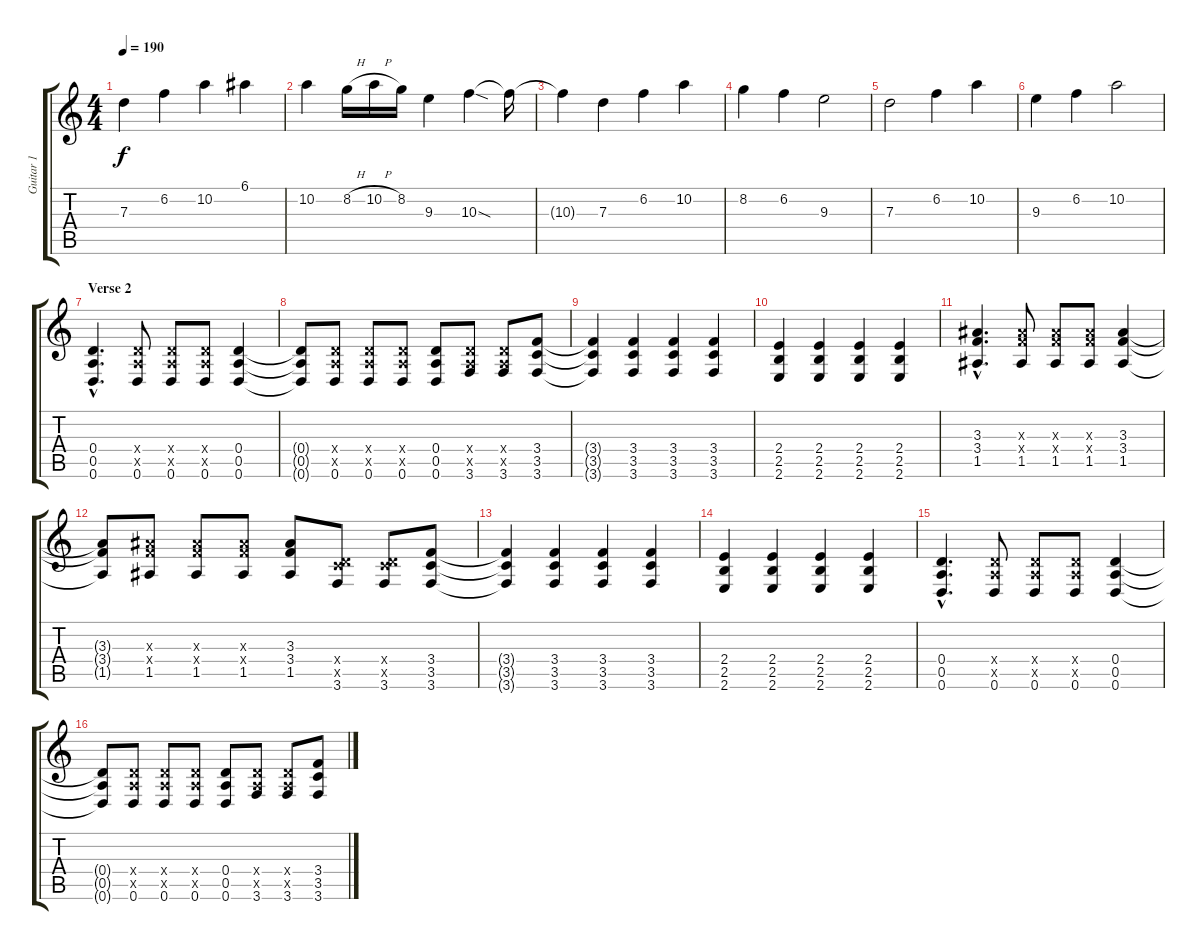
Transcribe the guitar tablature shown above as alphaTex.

\track ("Guitar 1" "Guitar 1") {instrument distortionguitar}
\staff {score tabs}
\tuning (E4 B3 G3 D3 A2 D2) {hide}
\ts (4 4)
\tempo 190
\clef g2
\ks c
7.3.4{dy f} 6.2.4 10.2.4 6.1.4 |
10.2.4 8.2{h}.16 10.2{h}.16 8.2.16 9.3.4 10.3{sod}.4 10.3{t}.16 |
10.3{t}.4 7.3.4 6.2.4 10.2.4 |
8.2.4 6.2.4 9.3.2 |
7.3.2 6.2.4 10.2.4 |
9.3.4 6.2.4 10.2.2 |
\section ("" "Verse 2")
(0.4{hac} 0.5{hac} 0.6{hac}).4{d} (0.4{x} 0.5{x} 0.6).8 (0.4{x} 0.5{x} 0.6).8 (0.4{x} 0.5{x} 0.6).8 (0.4 0.5 0.6).4 |
(0.4{t} 0.5{t} 0.6{t}).8 (0.4{x} 0.5{x} 0.6).8 (0.4{x} 0.5{x} 0.6).8 (0.4{x} 0.5{x} 0.6).8 (0.4 0.5 0.6).8 (0.4{x} 0.5{x} 3.6).8 (0.4{x} 0.5{x} 3.6).8 (3.4 3.5 3.6).8 |
(3.4{t} 3.5{t} 3.6{t}).4 (3.4 3.5 3.6).4 (3.4 3.5 3.6).4 (3.4 3.5 3.6).4 |
(2.4 2.5 2.6).4 (2.4 2.5 2.6).4 (2.4 2.5 2.6).4 (2.4 2.5 2.6).4 |
(3.3{hac} 3.4{hac} 1.5{hac}).4{d} (3.3{x} 3.4{x} 1.5).8 (3.3{x} 3.4{x} 1.5).8 (3.3{x} 3.4{x} 1.5).8 (3.3 3.4 1.5).4 |
(3.3{t} 3.4{t} 1.5{t}).8 (3.3{x} 3.4{x} 1.5).8 (3.3{x} 3.4{x} 1.5).8 (3.3{x} 3.4{x} 1.5).8 (3.3 3.4 1.5).8 (0.4{x} 3.5{x} 3.6).8 (0.4{x} 3.5{x} 3.6).8 (3.4 3.5 3.6).8 |
(3.4{t} 3.5{t} 3.6{t}).4 (3.4 3.5 3.6).4 (3.4 3.5 3.6).4 (3.4 3.5 3.6).4 |
(2.4 2.5 2.6).4 (2.4 2.5 2.6).4 (2.4 2.5 2.6).4 (2.4 2.5 2.6).4 |
(0.4{hac} 0.5{hac} 0.6{hac}).4{d} (0.4{x} 0.5{x} 0.6).8 (0.4{x} 0.5{x} 0.6).8 (0.4{x} 0.5{x} 0.6).8 (0.4 0.5 0.6).4 |
(0.4{t} 0.5{t} 0.6{t}).8 (0.4{x} 0.5{x} 0.6).8 (0.4{x} 0.5{x} 0.6).8 (0.4{x} 0.5{x} 0.6).8 (0.4 0.5 0.6).8 (0.4{x} 0.5{x} 3.6).8 (0.4{x} 0.5{x} 3.6).8 (3.4 3.5 3.6).8
